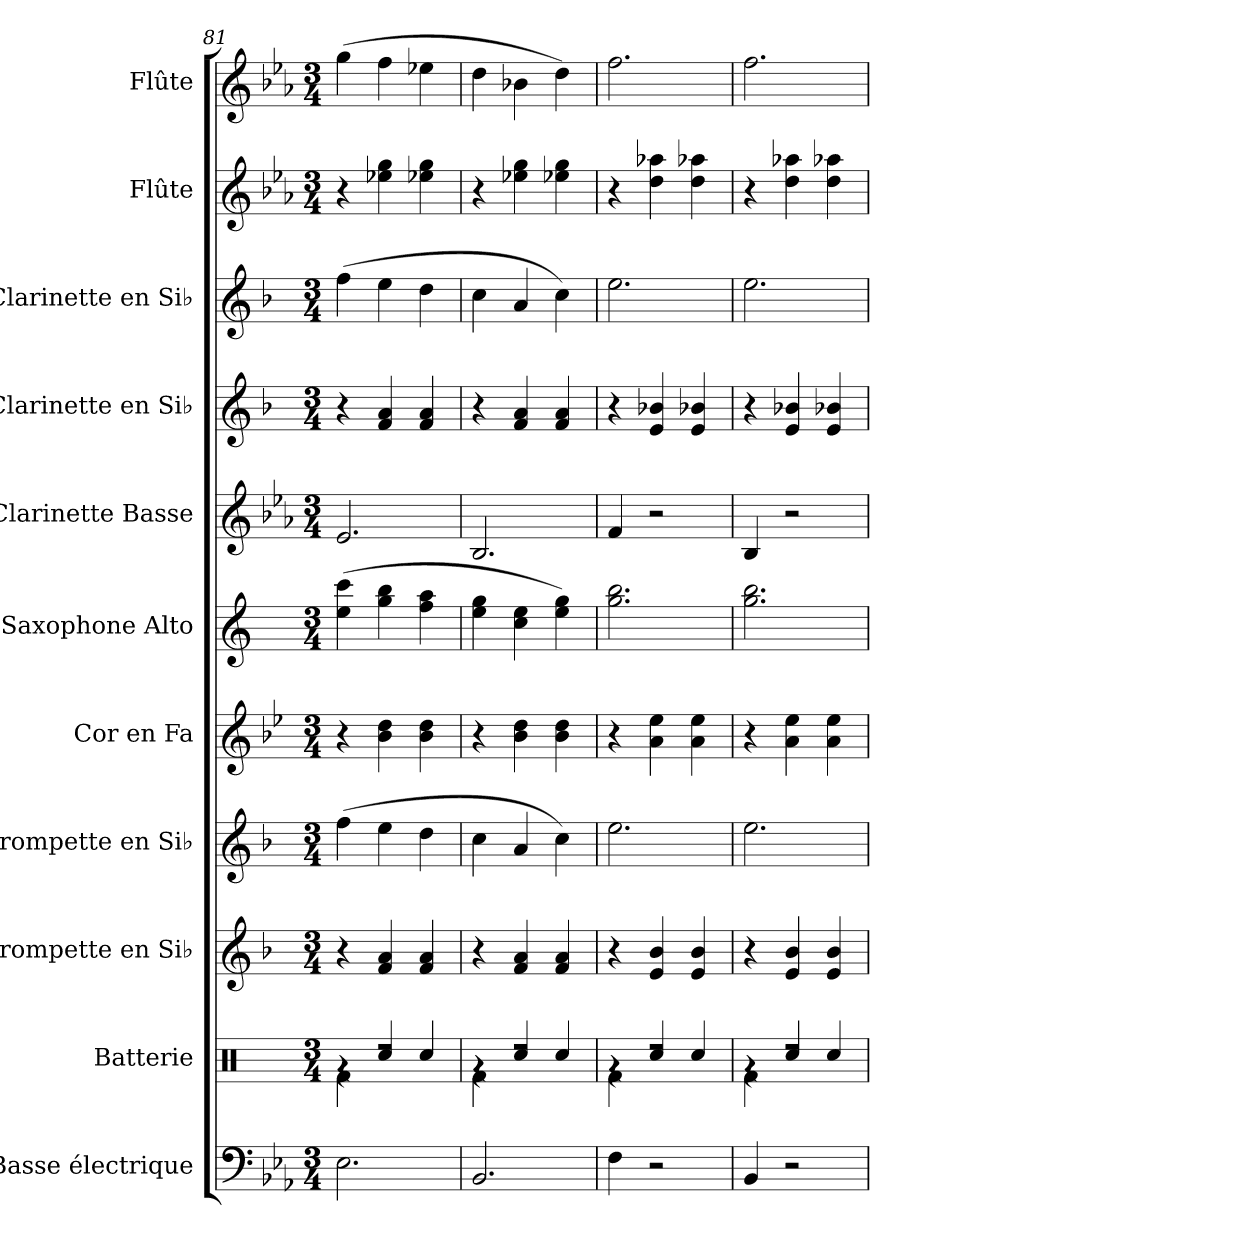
**kern	**kern	**kern	**kern	**kern	**kern	**kern	**kern	**kern	**kern	**kern
*part11	*part10	*part9	*part8	*part7	*part6	*part5	*part4	*part3	*part2	*part1
*staff11	*staff10	*staff9	*staff8	*staff7	*staff6	*staff5	*staff4	*staff3	*staff2	*staff1
*I"Basse électrique	*I"Batterie	*I"Trompette en Si♭	*I"Trompette en Si♭	*I"Cor en Fa	*I"Saxophone Alto	*I"Clarinette Basse	*I"Clarinette en Si♭	*I"Clarinette en Si♭	*I"Flûte	*I"Flûte
*I'B. él.	*I'Batt.	*I'Tromp. Si♭	*I'Tromp. Si♭	*I'Cor Fa	*I'Sax. A.	*I'Cl. basse	*I'Clar. Si♭	*I'Clar. Si♭	*I'Fl.	*I'Fl.
*clefF4	*clefX	*clefG2	*clefG2	*clefG2	*clefG2	*clefG2	*clefG2	*clefG2	*clefG2	*clefG2
*ITrd7c12	*	*ITrd1c2	*ITrd1c2	*ITrd4c7	*ITrd5c9	*ITrd8c14	*ITrd1c2	*ITrd1c2	*	*
*k[b-e-a-]	*k[]	*k[b-e-a-]	*k[b-e-a-]	*k[b-e-a-]	*k[b-e-a-]	*k[b-e-a-]	*k[b-e-a-]	*k[b-e-a-]	*k[b-e-a-]	*k[b-e-a-]
*M3/4	*M3/4	*M3/4	*M3/4	*M3/4	*M3/4	*M3/4	*M3/4	*M3/4	*M3/4	*M3/4
=81	=81	=81	=81	=81	=81	=81	=81	=81	=81	=81
*	*^	*	*	*	*	*	*	*	*	*
2.EE-\	4rg	4Rf\	4r	(4ee-\	4r	(4g\ 4ee-\	2.E-/	4r	(4ee-\	4r	(4gg\
.	4Rcc/	2rdd	4e-/ 4g/	4dd\	4e-\ 4g\	4b-\ 4dd\	.	4e-/ 4g/	4dd\	4ee-X\ 4gg\	4ff\
.	4Rcc/	.	4e-/ 4g/	4cc\	4e-\ 4g\	4a-\ 4cc\	.	4e-/ 4g/	4cc\	4ee-X\ 4gg\	4ee-X\
=82	=82	=82	=82	=82	=82	=82	=82	=82	=82	=82	=82
2.BBB-/	4rg	4Rf\	4r	4b-\	4r	4g\ 4b-\	2.BB-/	4r	4b-\	4r	4dd\
.	4Rcc/	2rdd	4e-/ 4g/	4g/	4e-\ 4g\	4e-\ 4g\	.	4e-/ 4g/	4g/	4ee-X\ 4gg\	4b-X\
.	4Rcc/	.	4e-/ 4g/	4b-\)	4e-\ 4g\	4g\ 4b-\)	.	4e-/ 4g/	4b-\)	4ee-X\ 4gg\	4dd\)
=83	=83	=83	=83	=83	=83	=83	=83	=83	=83	=83	=83
4FF\	4rg	4Rf\	4r	2.dd\	4r	2.b-\ 2.dd\	4F/	4r	2.dd\	4r	2.ff\
2r	4Rcc/	2rdd	4d/ 4a-/	.	4d\ 4a-\	.	2r	4d/ 4a-X/	.	4dd\ 4aa-X\	.
.	4Rcc/	.	4d/ 4a-/	.	4d\ 4a-\	.	.	4d/ 4a-X/	.	4dd\ 4aa-X\	.
=84	=84	=84	=84	=84	=84	=84	=84	=84	=84	=84	=84
4BBB-/	4rg	4Rf\	4r	2.dd\	4r	2.b-\ 2.dd\	4BB-/	4r	2.dd\	4r	2.ff\
2r	4Rcc/	2rdd	4d/ 4a-/	.	4d\ 4a-\	.	2r	4d/ 4a-X/	.	4dd\ 4aa-X\	.
.	4Rcc/	.	4d/ 4a-/	.	4d\ 4a-\	.	.	4d/ 4a-X/	.	4dd\ 4aa-X\	.
*	*v	*v	*	*	*	*	*	*	*	*	*
=	=	=	=	=	=	=	=	=	=	=
*-	*-	*-	*-	*-	*-	*-	*-	*-	*-	*-
